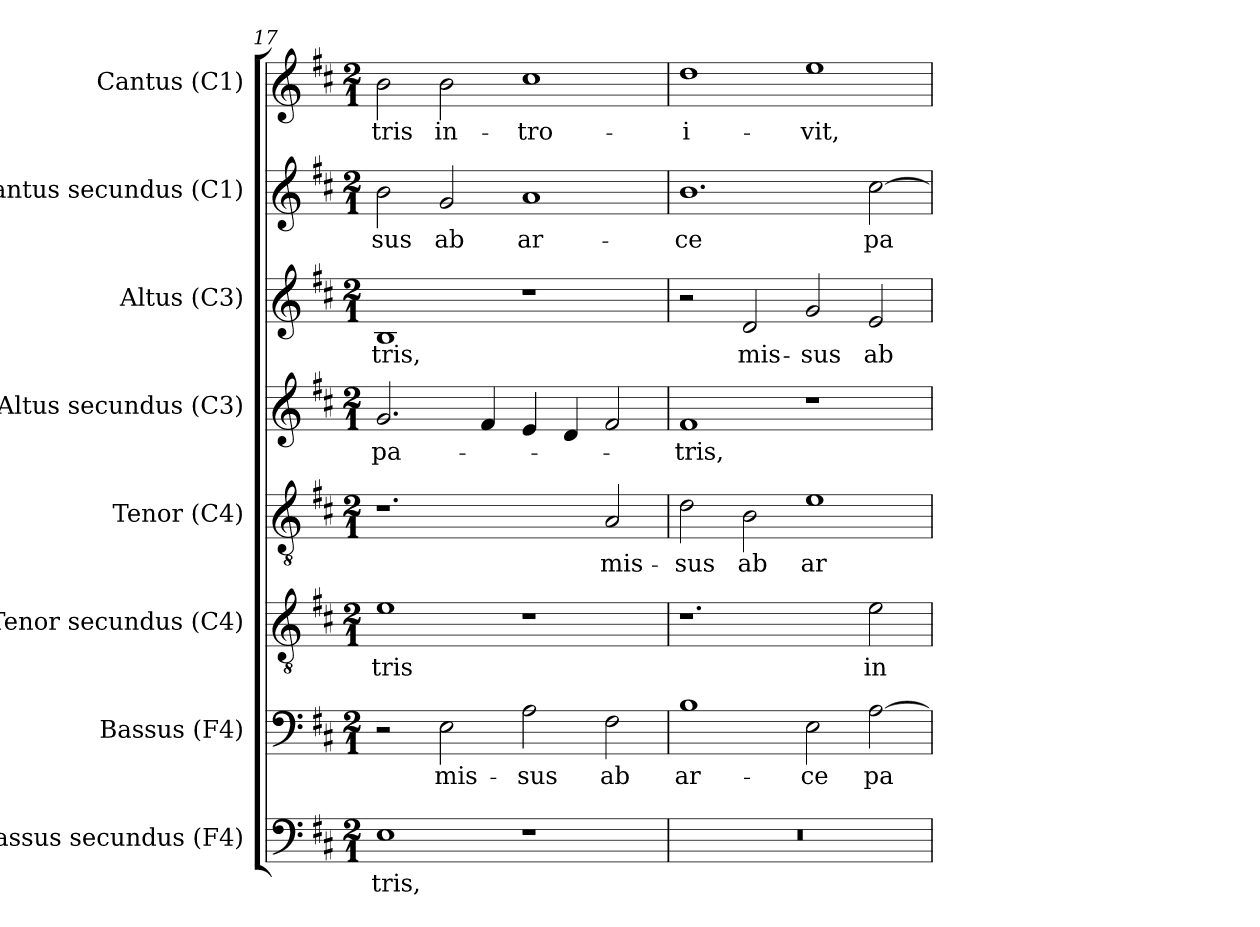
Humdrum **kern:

**kern	**text	**kern	**text	**kern	**text	**kern	**text	**kern	**text	**kern	**text	**kern	**text	**kern	**text
*part8	*part8	*part7	*part7	*part6	*part6	*part5	*part5	*part4	*part4	*part3	*part3	*part2	*part2	*part1	*part1
*staff8	*staff8	*staff7	*staff7	*staff6	*staff6	*staff5	*staff5	*staff4	*staff4	*staff3	*staff3	*staff2	*staff2	*staff1	*staff1
*I"Bassus secundus (F4)	*	*I"Bassus (F4)	*	*I"Tenor secundus (C4)	*	*I"Tenor (C4)	*	*I"Altus secundus (C3)	*	*I"Altus (C3)	*	*I"Cantus secundus (C1)	*	*I"Cantus (C1)	*
*I'B2	*	*I'B.	*	*I'T2	*	*I'T.	*	*I'A2	*	*I'A.	*	*I'C2	*	*I'C.	*
*clefF4	*	*clefF4	*	*clefGv2	*	*clefGv2	*	*clefG2	*	*clefG2	*	*clefG2	*	*clefG2	*
*	*	*	*	*	*	*ITrd7c12	*	*	*	*	*	*	*	*	*
*k[f#c#]	*	*k[f#c#]	*	*k[f#c#]	*	*k[f#c#]	*	*k[f#c#]	*	*k[f#c#]	*	*k[f#c#]	*	*k[f#c#]	*
*D:	*	*D:	*	*D:	*	*D:	*	*D:	*	*D:	*	*D:	*	*D:	*
*M2/1	*	*M2/1	*	*M2/1	*	*M2/1	*	*M2/1	*	*M2/1	*	*M2/1	*	*M2/1	*
=17	=17	=17	=17	=17	=17	=17	=17	=17	=17	=17	=17	=17	=17	=17	=17
!	!LO:LY:b:color=#000000	!	!	!	!	!	!	!	!	!	!	!	!	!	!
!	!	!	!	!	!LO:LY:b:color=#000000	!	!	!	!	!	!	!	!	!	!
!	!	!	!	!	!	!	!	!	!LO:LY:b:color=#000000	!	!	!	!	!	!
!	!	!	!	!	!	!	!	!	!	!	!LO:LY:b:color=#000000	!	!	!	!
!	!	!	!	!	!	!	!	!	!	!	!	!	!LO:LY:b:color=#000000	!	!
!	!	!	!	!	!	!	!	!	!	!	!	!	!	!	!LO:LY:b:color=#000000
1Ei	-tris,	2r	.	1ei	-tris	1.r	.	2.gi/	pa-	1Bi	-tris,	2bi\	-sus	2bi\	-tris
!	!	!	!LO:LY:b:color=#000000	!	!	!	!	!	!	!	!	!	!	!	!
!	!	!	!	!	!	!	!	!	!	!	!	!	!LO:LY:b:color=#000000	!	!
!	!	!	!	!	!	!	!	!	!	!	!	!	!	!	!LO:LY:b:color=#000000
.	.	2Ei\	mis-	.	.	.	.	.	.	.	.	2gi/	ab	2bi\	in-
.	.	.	.	.	.	.	.	4f#i/	.	.	.	.	.	.	.
!	!	!	!LO:LY:b:color=#000000	!	!	!	!	!	!	!	!	!	!	!	!
!	!	!	!	!	!	!	!	!	!	!	!	!	!LO:LY:b:color=#000000	!	!
!	!	!	!	!	!	!	!	!	!	!	!	!	!	!	!LO:LY:b:color=#000000
1r	.	2Ai\	-sus	1r	.	.	.	4ei/	.	1r	.	1ai	ar-	1cc#i	-tro-
.	.	.	.	.	.	.	.	4di/	.	.	.	.	.	.	.
!	!	!	!LO:LY:b:color=#000000	!	!	!	!	!	!	!	!	!	!	!	!
!	!	!	!	!	!	!	!LO:LY:b:color=#000000	!	!	!	!	!	!	!	!
.	.	2F#i\	ab	.	.	2AAi/	mis-	2f#i/	.	.	.	.	.	.	.
=18	=18	=18	=18	=18	=18	=18	=18	=18	=18	=18	=18	=18	=18	=18	=18
!LO:N:vis=1	!	!	!	!	!	!	!	!	!	!	!	!	!	!	!
!	!	!	!LO:LY:b:color=#000000	!	!	!	!	!	!	!	!	!	!	!	!
!	!	!	!	!	!	!	!LO:LY:b:color=#000000	!	!	!	!	!	!	!	!
!	!	!	!	!	!	!	!	!	!LO:LY:b:color=#000000	!	!	!	!	!	!
!	!	!	!	!	!	!	!	!	!	!	!	!	!LO:LY:b:color=#000000	!	!
!	!	!	!	!	!	!	!	!	!	!	!	!	!	!	!LO:LY:b:color=#000000
0r	.	1Bi	ar-	1.r	.	2Di\	-sus	1f#i	-tris,	2r	.	1.bi	-ce	1ddi	-i-
!	!	!	!	!	!	!	!LO:LY:b:color=#000000	!	!	!	!	!	!	!	!
!	!	!	!	!	!	!	!	!	!	!	!LO:LY:b:color=#000000	!	!	!	!
.	.	.	.	.	.	2BBi\	ab	.	.	2di/	mis-	.	.	.	.
!	!	!	!LO:LY:b:color=#000000	!	!	!	!	!	!	!	!	!	!	!	!
!	!	!	!	!	!	!	!LO:LY:b:color=#000000	!	!	!	!	!	!	!	!
!	!	!	!	!	!	!	!	!	!	!	!LO:LY:b:color=#000000	!	!	!	!
!	!	!	!	!	!	!	!	!	!	!	!	!	!	!	!LO:LY:b:color=#000000
.	.	2Ei\	-ce	.	.	1Ei	ar-	1r	.	2gi/	-sus	.	.	1eei	-vit,
!	!	!	!LO:LY:b:color=#000000	!	!	!	!	!	!	!	!	!	!	!	!
!	!	!	!	!	!LO:LY:b:color=#000000	!	!	!	!	!	!	!	!	!	!
!	!	!	!	!	!	!	!	!	!	!	!LO:LY:b:color=#000000	!	!	!	!
!	!	!	!	!	!	!	!	!	!	!	!	!	!LO:LY:b:color=#000000	!	!
.	.	[2Ai\	pa-	2ei\	in-	.	.	.	.	2ei/	ab	[2cc#i\	pa-	.	.
=	=	=	=	=	=	=	=	=	=	=	=	=	=	=	=
*-	*-	*-	*-	*-	*-	*-	*-	*-	*-	*-	*-	*-	*-	*-	*-
